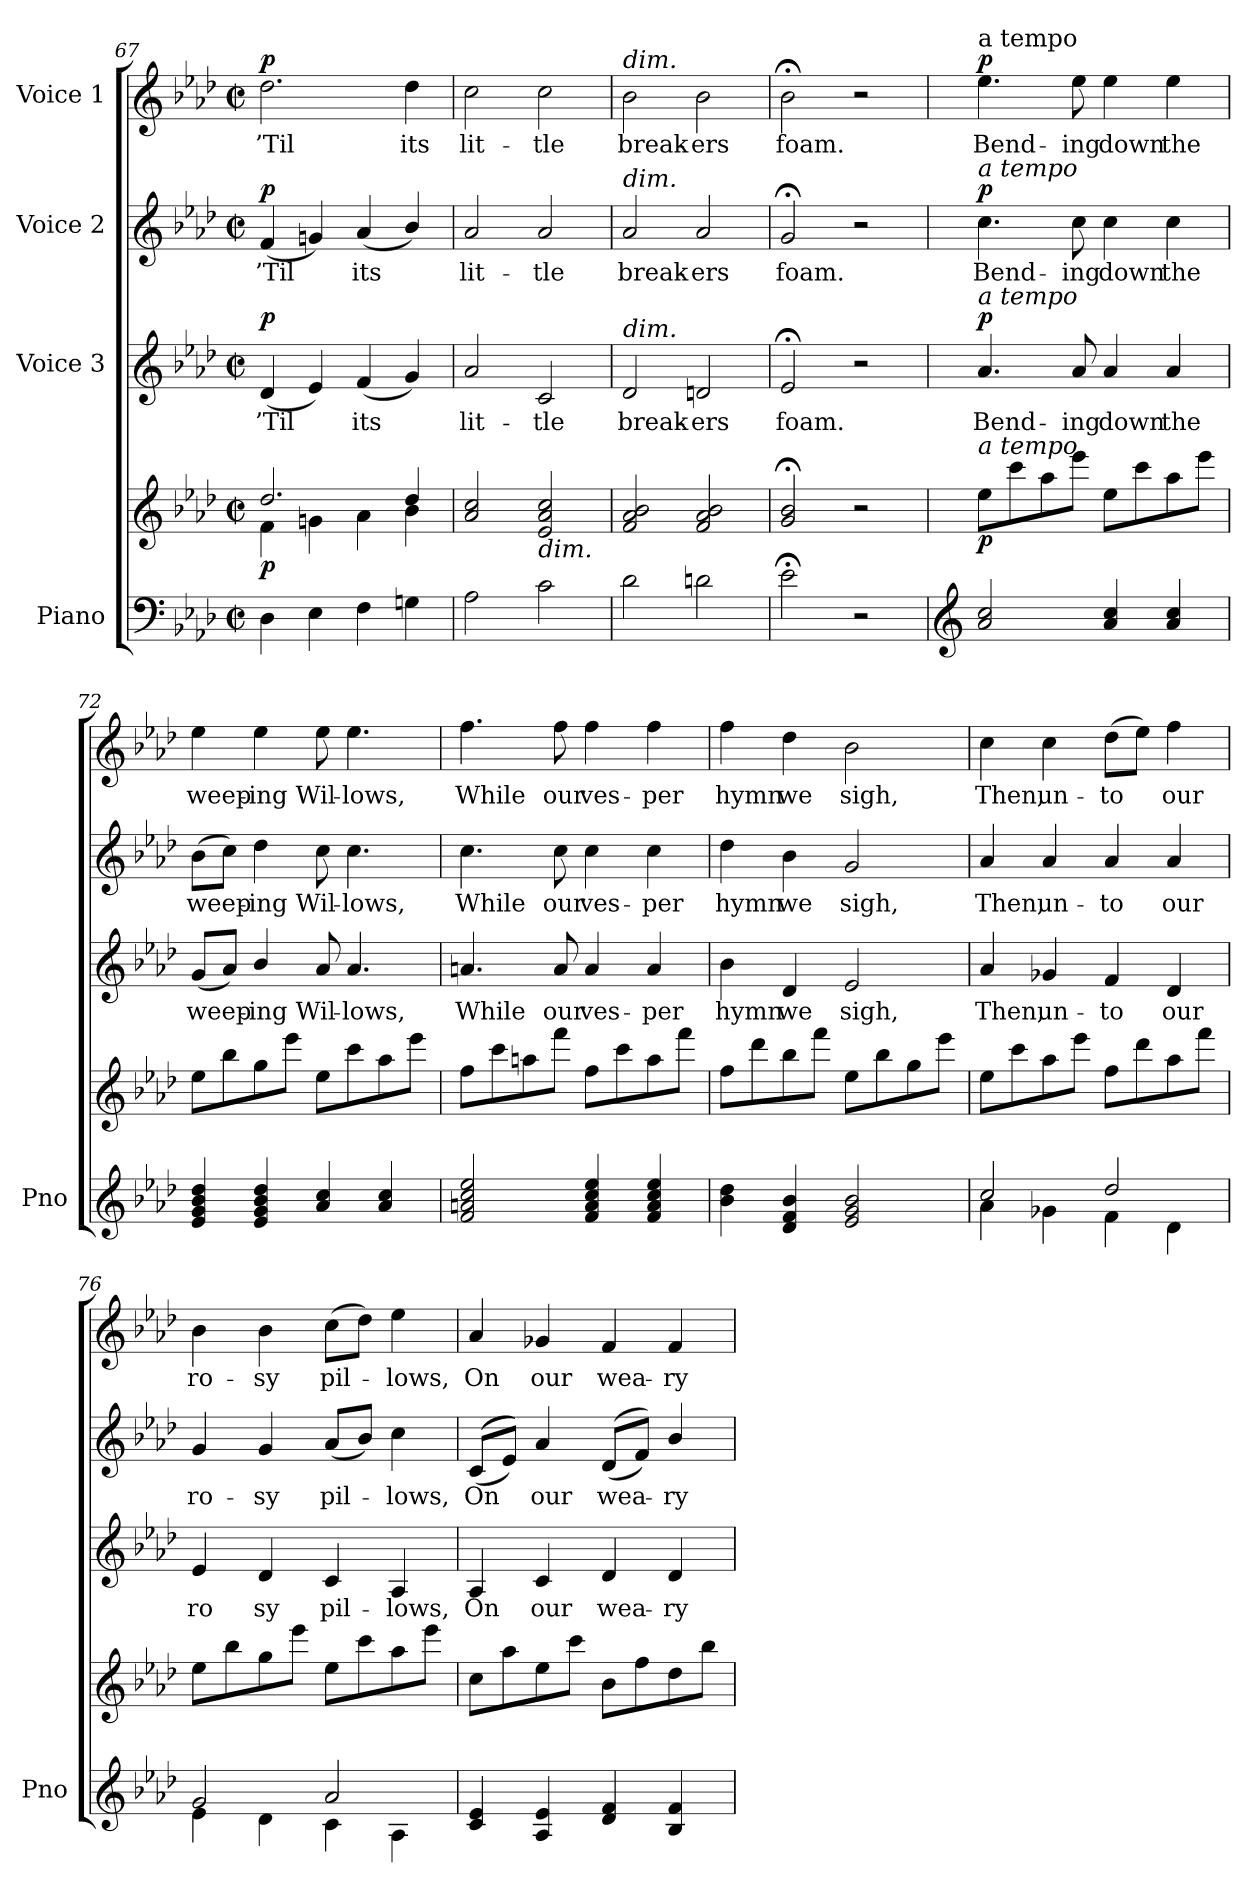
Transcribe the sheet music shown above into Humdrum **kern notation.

**kern	**kern	**dynam	**kern	**text	**dynam	**kern	**text	**dynam	**kern	**text	**dynam
*part4	*part4	*part4	*part3	*part3	*part3	*part2	*part2	*part2	*part1	*part1	*part1
*staff5	*staff4	*staff4/5	*staff3	*staff3	*staff3	*staff2	*staff2	*staff2	*staff1	*staff1	*staff1
*I"Piano	*	*	*I"Voice 3	*	*	*I"Voice 2	*	*	*I"Voice 1	*	*
*I'Pno	*	*	*	*	*	*	*	*	*	*	*
*clefF4	*clefG2	*	*clefG2	*	*	*clefG2	*	*	*clefG2	*	*
*k[b-e-a-d-]	*k[b-e-a-d-]	*	*k[b-e-a-d-]	*	*	*k[b-e-a-d-]	*	*	*k[b-e-a-d-]	*	*
*M2/2	*M2/2	*	*M2/2	*	*	*M2/2	*	*	*M2/2	*	*
*met(c|)	*met(c|)	*	*met(c|)	*	*	*met(c|)	*	*	*met(c|)	*	*
=67	=67	=67	=67	=67	=67	=67	=67	=67	=67	=67	=67
*	*^	*	*	*	*	*	*	*	*	*	*
!	!	!	!LO:DY:b	!	!	!LO:DY:a	!	!	!LO:DY:a	!	!	!LO:DY:a
4D-\	2.dd-/	4f\	p	(4d-/	’Til	p	(4f/	’Til	p	2.dd-\	’Til	p
4E-\	.	4gn\	.	4e-/)	.	.	4gn/)	.	.	.	.	.
4F\	.	4a-\	.	(4f/	its	.	(4a-/	its	.	.	.	.
4Gn\	4dd-/	4b-\	.	4g/)	.	.	4b-/)	.	.	4dd-\	its	.
*	*v	*v	*	*	*	*	*	*	*	*	*	*
=68	=68	=68	=68	=68	=68	=68	=68	=68	=68	=68	=68
2A-\	2a-/ 2cc/	.	2a-/	lit-	.	2a-/	lit-	.	2cc\	lit-	.
!	!LO:TX:b:i:t=dim.	!	!	!	!	!	!	!	!	!	!
2c\	2e-/ 2a-/ 2cc/	.	2c/	-tle	.	2a-/	-tle	.	2cc\	-tle	.
=69	=69	=69	=69	=69	=69	=69	=69	=69	=69	=69	=69
!	!	!	!	!	!	!	!	!	!LO:TX:a:i:t=dim.	!	!
!	!	!	!	!	!	!LO:TX:a:i:t=dim.	!	!	!	!	!
!	!	!	!LO:TX:a:i:t=dim.	!	!	!	!	!	!	!	!
2d-\	2f/ 2a-/ 2b-/	.	2d-/	break-	.	2a-/	break-	.	2b-\	break-	.
2dn\	2f/ 2a-/ 2b-/	.	2dn/	-ers	.	2a-/	-ers	.	2b-\	-ers	.
=70	=70	=70	=70	=70	=70	=70	=70	=70	=70	=70	=70
2e-;<\	2g/;< 2b-/;<	.	2e-;</	foam.	.	2g;</	foam.	.	2b-;<\	foam.	.
2r	2r	.	2r	.	.	2r	.	.	2r	.	.
=71	=71	=71	=71	=71	=71	=71	=71	=71	=71	=71	=71
*clefG2	*	*	*	*	*	*	*	*	*	*	*
!	!	!	!	!	!	!	!	!	!LO:TX:a:t=a tempo	!	!
!	!	!	!	!	!	!LO:TX:i:t=a tempo	!	!	!	!	!
!	!	!	!LO:TX:i:t=a tempo	!	!	!	!	!	!	!	!
!	!LO:TX:i:t=a tempo	!	!	!	!	!	!	!	!	!	!
!	!	!LO:DY:b	!	!	!LO:DY:a	!	!	!LO:DY:a	!	!	!LO:DY:a
2a-/ 2cc/	8ee-\L	p	4.a-/	Bend-	p	4.cc\	Bend-	p	4.ee-\	Bend-	p
.	8ccc\	.	.	.	.	.	.	.	.	.	.
.	8aa-\	.	.	.	.	.	.	.	.	.	.
.	8eee-\J	.	8a-/	-ing	.	8cc\	-ing	.	8ee-\	-ing	.
4a-/ 4cc/	8ee-\L	.	4a-/	down	.	4cc\	down	.	4ee-\	down	.
.	8ccc\	.	.	.	.	.	.	.	.	.	.
4a-/ 4cc/	8aa-\	.	4a-/	the	.	4cc\	the	.	4ee-\	the	.
.	8eee-\J	.	.	.	.	.	.	.	.	.	.
=72	=72	=72	=72	=72	=72	=72	=72	=72	=72	=72	=72
4e-/ 4g/ 4b-/ 4dd-/	8ee-\L	.	(8g/L	weep-	.	(8b-\L	weep-	.	4ee-\	weep-	.
.	8bb-\	.	8a-/J)	.	.	8cc\J)	.	.	.	.	.
4e-/ 4g/ 4b-/ 4dd-/	8gg\	.	4b-/	-ing	.	4dd-\	-ing	.	4ee-\	-ing	.
.	8eee-\J	.	.	.	.	.	.	.	.	.	.
4a-/ 4cc/	8ee-\L	.	8a-/	Wil-	.	8cc\	Wil-	.	8ee-\	Wil-	.
.	8ccc\	.	4.a-/	-lows,	.	4.cc\	-lows,	.	4.ee-\	-lows,	.
4a-/ 4cc/	8aa-\	.	.	.	.	.	.	.	.	.	.
.	8eee-\J	.	.	.	.	.	.	.	.	.	.
=73	=73	=73	=73	=73	=73	=73	=73	=73	=73	=73	=73
2f/ 2an/ 2cc/ 2ee-/	8ff\L	.	4.an/	While	.	4.cc\	While	.	4.ff\	While	.
.	8ccc\	.	.	.	.	.	.	.	.	.	.
.	8aan\	.	.	.	.	.	.	.	.	.	.
.	8fff\J	.	8a/	our	.	8cc\	our	.	8ff\	our	.
4f/ 4a/ 4cc/ 4ee-/	8ff\L	.	4a/	ves-	.	4cc\	ves-	.	4ff\	ves-	.
.	8ccc\	.	.	.	.	.	.	.	.	.	.
4f/ 4a/ 4cc/ 4ee-/	8aa\	.	4a/	-per	.	4cc\	-per	.	4ff\	-per	.
.	8fff\J	.	.	.	.	.	.	.	.	.	.
=74	=74	=74	=74	=74	=74	=74	=74	=74	=74	=74	=74
4b-\ 4dd-\	8ff\L	.	4b-\	hymn	.	4dd-\	hymn	.	4ff\	hymn	.
.	8ddd-\	.	.	.	.	.	.	.	.	.	.
4d-/ 4f/ 4b-/	8bb-\	.	4d-/	we	.	4b-\	we	.	4dd-\	we	.
.	8fff\J	.	.	.	.	.	.	.	.	.	.
2e-/ 2g/ 2b-/	8ee-\L	.	2e-/	sigh,	.	2g/	sigh,	.	2b-\	sigh,	.
.	8bb-\	.	.	.	.	.	.	.	.	.	.
.	8gg\	.	.	.	.	.	.	.	.	.	.
.	8eee-\J	.	.	.	.	.	.	.	.	.	.
=75	=75	=75	=75	=75	=75	=75	=75	=75	=75	=75	=75
*^	*	*	*	*	*	*	*	*	*	*	*
2cc/	4a-\	8ee-\L	.	4a-/	Then,	.	4a-/	Then,	.	4cc\	Then,	.
.	.	8ccc\	.	.	.	.	.	.	.	.	.	.
.	4g-X\	8aa-\	.	4g-X/	un-	.	4a-/	un-	.	4cc\	un-	.
.	.	8eee-\J	.	.	.	.	.	.	.	.	.	.
2dd-/	4f\	8ff\L	.	4f/	-to	.	4a-/	-to	.	(8dd-\L	-to	.
.	.	8ddd-\	.	.	.	.	.	.	.	8ee-\J)	.	.
.	4d-\	8aa-\	.	4d-/	our	.	4a-/	our	.	4ff\	our	.
.	.	8fff\J	.	.	.	.	.	.	.	.	.	.
=76	=76	=76	=76	=76	=76	=76	=76	=76	=76	=76	=76	=76
2g/	4e-\	8ee-\L	.	4e-/	ro	.	4g/	ro-	.	4b-\	ro-	.
.	.	8bb-\	.	.	.	.	.	.	.	.	.	.
.	4d-\	8gg\	.	4d-/	sy	.	4g/	-sy	.	4b-\	-sy	.
.	.	8eee-\J	.	.	.	.	.	.	.	.	.	.
2a-/	4c\	8ee-\L	.	4c/	pil-	.	(8a-/L	pil-	.	(8cc\L	pil-	.
.	.	8ccc\	.	.	.	.	8b-/J)	.	.	8dd-\J)	.	.
.	4A-\	8aa-\	.	4A-/	-lows,	.	4cc\	-lows,	.	4ee-\	-lows,	.
.	.	8eee-\J	.	.	.	.	.	.	.	.	.	.
*v	*v	*	*	*	*	*	*	*	*	*	*	*
=77	=77	=77	=77	=77	=77	=77	=77	=77	=77	=77	=77
4c/ 4e-/	8cc\L	.	4A-/	On	.	(((8c/L	On	.	4a-/	On	.
.	8aa-\	.	.	.	.	8e-/J)))	.	.	.	.	.
4A-/ 4e-/	8ee-\	.	4c/	our	.	4a-/	our	.	4g-X/	our	.
.	8ccc\J	.	.	.	.	.	.	.	.	.	.
4d-/ 4f/	8b-\L	.	4d-/	wea-	.	((8d-/L	wea-	.	4f/	wea-	.
.	8ff\	.	.	.	.	8f/J))	.	.	.	.	.
4B-/ 4f/	8dd-\	.	4d-/	-ry	.	4b-/	-ry	.	4f/	-ry	.
.	8bb-\J	.	.	.	.	.	.	.	.	.	.
=	=	=	=	=	=	=	=	=	=	=	=
*-	*-	*-	*-	*-	*-	*-	*-	*-	*-	*-	*-
